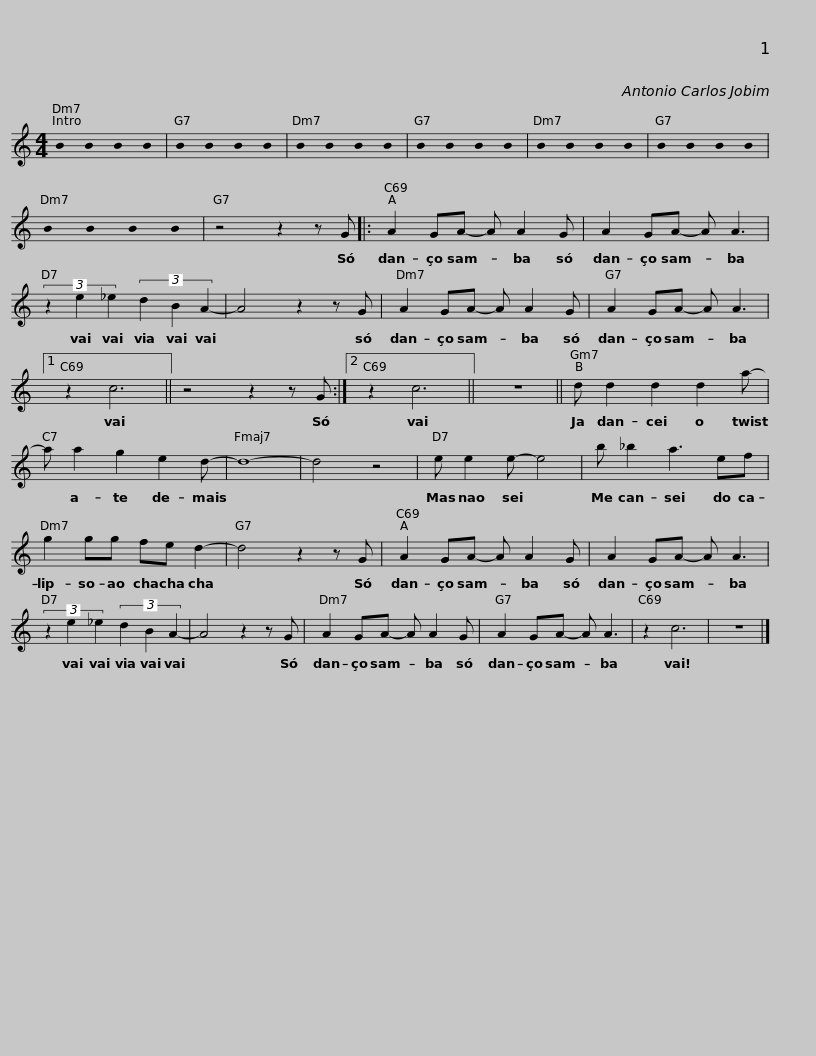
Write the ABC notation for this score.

X:1
L:1/8
M:4/4
I:linebreak $
K:C
U:s=!stemless!
V:1 treble
V:1
 sB2 sB2 sB2 sB2 | sB2 sB2 sB2 sB2 | sB2 sB2 sB2 sB2 | sB2 sB2 sB2 sB2 | sB2 sB2 sB2 sB2 | %5
 sB2 sB2 sB2 sB2 | sB2 sB2 sB2 sB2 | z4 z2 z G |:$ A2 GA- A A2 G | A2 GA- A A3 | %10
 (3z2 e2 _e2 (3d2 B2 A2- | A4 z2 z G | A2 GA- A A2 G |$ A2 GA- A A3 |1 z2 c6 || %15
 z4 z2 z G :|2 z2 c6 || z8 || d d2 d2 d2 a- | a a2 g2 e2 d- | %20
 d8- | d4 z4 |$ e e2 e- e4 | b _b2 a3 ef | g2 gg fe d2- | %25
 d4 z2 z G | A2 GA- A A2 G |$ A2 GA- A A3 | (3z2 e2 _e2 (3d2 B2 A2- | A4 z2 z G | %30
 A2 GA- A A2 G | A2 GA- A A3 | z2 c6 | z8 |] %34
